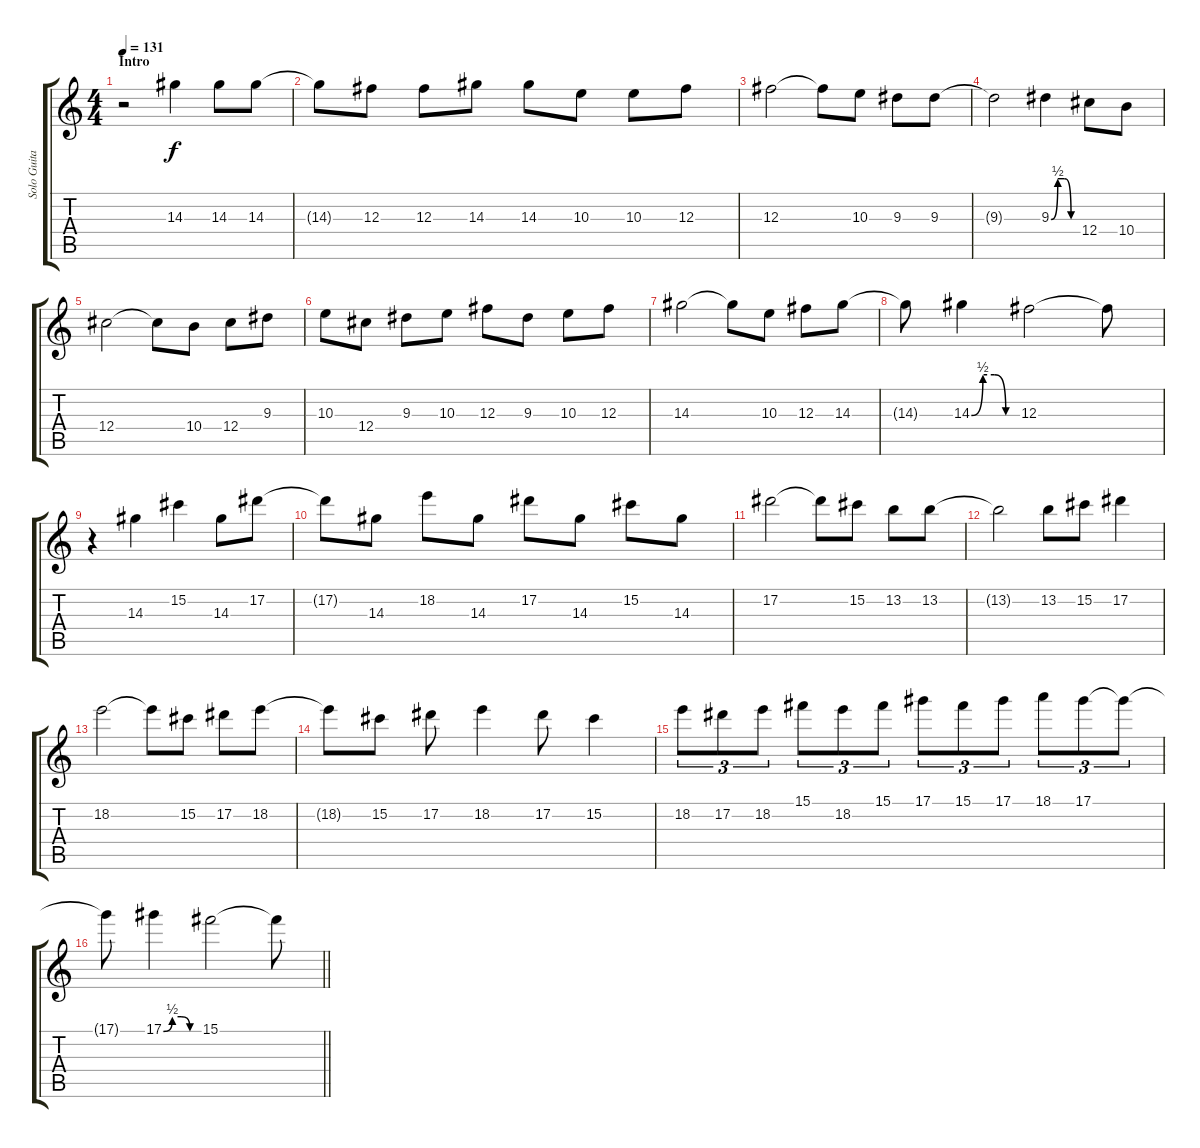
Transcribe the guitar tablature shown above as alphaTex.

\track ("Solo Guitar" "Solo Guita") {instrument overdrivenguitar}
\staff {score tabs}
\tuning (Eb4 Bb3 Gb3 Db3 Ab2 Eb2) {hide}
\ts (4 4)
\section ("" "Intro")
\tempo 131
\clef g2
\ks c
r.2{dy f instrument overdrivenguitar} 14.3.4 14.3.8 14.3.8 |
14.3{t}.8 12.3.8 12.3.8 14.3.8 14.3.8 10.3.8 10.3.8 12.3.8 |
12.3.2 12.3{t}.8 10.3.8 9.3.8 9.3.8 |
9.3{t}.2 9.3{be (custom 0 0 15 2 30 2 45 0 60 0)}.4 12.4.8 10.4.8 |
12.4.2 12.4{t}.8 10.4.8 12.4.8 9.3.8 |
10.3.8 12.4.8 9.3.8 10.3.8 12.3.8 9.3.8 10.3.8 12.3.8 |
14.3.2 14.3{t}.8 10.3.8 12.3.8 14.3.8 |
14.3{t}.8 14.3{be (custom 0 0 15 2 30 2 45 0 60 0)}.4 12.3.2 12.3{t}.8 |
r.4 14.3.4 15.2.4 14.3.8 17.2.8 |
17.2{t}.8 14.3.8 18.2.8 14.3.8 17.2.8 14.3.8 15.2.8 14.3.8 |
17.2.2 17.2{t}.8 15.2.8 13.2.8 13.2.8 |
13.2{t}.2 13.2.8 15.2.8 17.2.4 |
18.2.2 18.2{t}.8 15.2.8 17.2.8 18.2.8 |
18.2{t}.8 15.2.8 17.2.8 18.2.4 17.2.8 15.2.4 |
18.2.8{tu (3 2)} 17.2.8{tu (3 2)} 18.2.8{tu (3 2)} 15.1.8{tu (3 2)} 18.2.8{tu (3 2)} 15.1.8{tu (3 2)} 17.1.8{tu (3 2)} 15.1.8{tu (3 2)} 17.1.8{tu (3 2)} 18.1.8{tu (3 2)} 17.1.8{tu (3 2)} 17.1{t}.8{tu (3 2)} |
\barLineRight lightlight
17.1{t}.8 17.1{be (custom 0 0 15 2 30 2 45 0 60 0)}.4 15.1.2 15.1{t}.8
